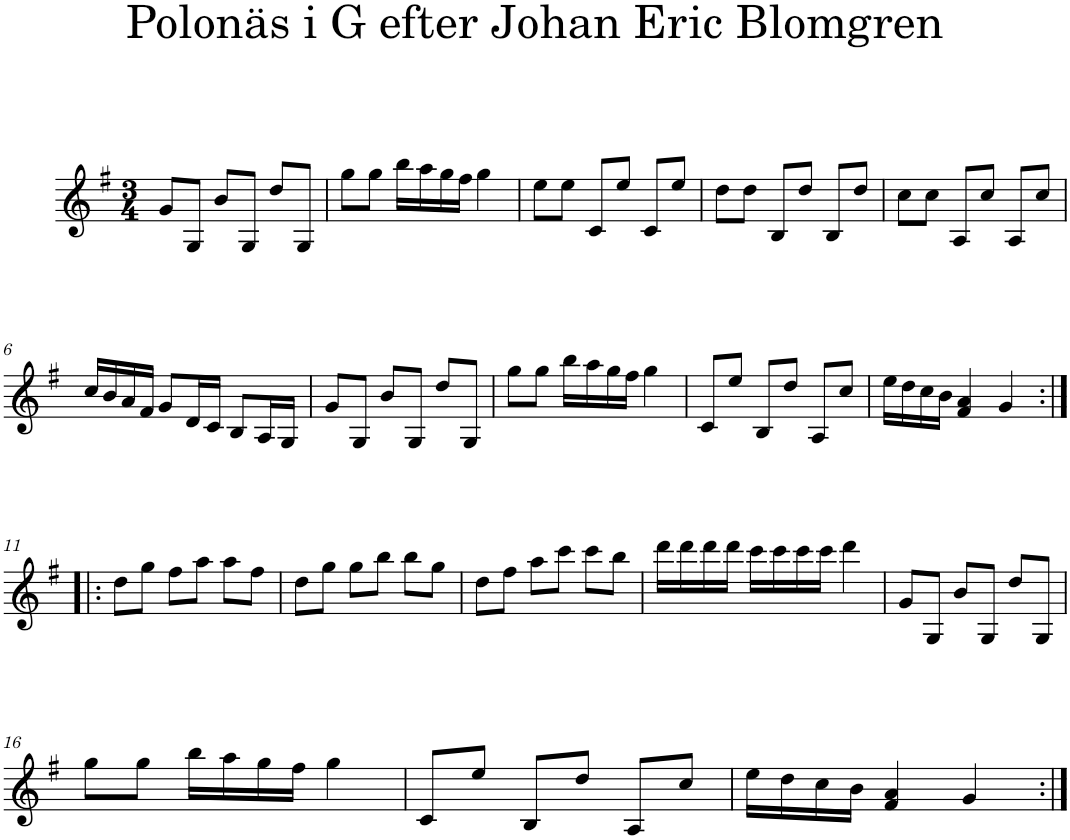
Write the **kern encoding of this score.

**kern
*part1
*staff1
*I"Piano
*I'Pno
*clefG2
*k[f#]
*G:
*M3/4
=1
8g/L
8G/J
8b/L
8G/J
8dd/L
8G/J
=2
8gg\L
8gg\J
16bb\LL
16aa\
16gg\
16ff#\JJ
4gg\
=3
8ee\L
8ee\J
8c/L
8ee/J
8c/L
8ee/J
=4
8dd\L
8dd\J
8B/L
8dd/J
8B/L
8dd/J
=5
8cc\L
8cc\J
8A/L
8cc/J
8A/L
8cc/J
!!LO:LB:g=z
=6
16cc/LL
16b/
16a/
16f#/JJ
8g/L
16d/L
16c/JJ
8B/L
16A/L
16G/JJ
=7
8g/L
8G/J
8b/L
8G/J
8dd/L
8G/J
=8
8gg\L
8gg\J
16bb\LL
16aa\
16gg\
16ff#\JJ
4gg\
=9
8c/L
8ee/J
8B/L
8dd/J
8A/L
8cc/J
=10
16ee\LL
16dd\
16cc\
16b\JJ
4f#/ 4a/
4g/
!!LO:LB:g=z
=11:|!|:
8dd\L
8gg\J
8ff#\L
8aa\J
8aa\L
8ff#\J
=12
8dd\L
8gg\J
8gg\L
8bb\J
8bb\L
8gg\J
=13
8dd\L
8ff#\J
8aa\L
8ccc\J
8ccc\L
8bb\J
=14
16ddd\LL
16ddd\
16ddd\
16ddd\JJ
16ccc\LL
16ccc\
16ccc\
16ccc\JJ
4ddd\
=15
8g/L
8G/J
8b/L
8G/J
8dd/L
8G/J
!!LO:LB:g=z
=16
8gg\L
8gg\J
16bb\LL
16aa\
16gg\
16ff#\JJ
4gg\
=17
8c/L
8ee/J
8B/L
8dd/J
8A/L
8cc/J
=18
16ee\LL
16dd\
16cc\
16b\JJ
4f#/ 4a/
4g/
=:|!
*-
